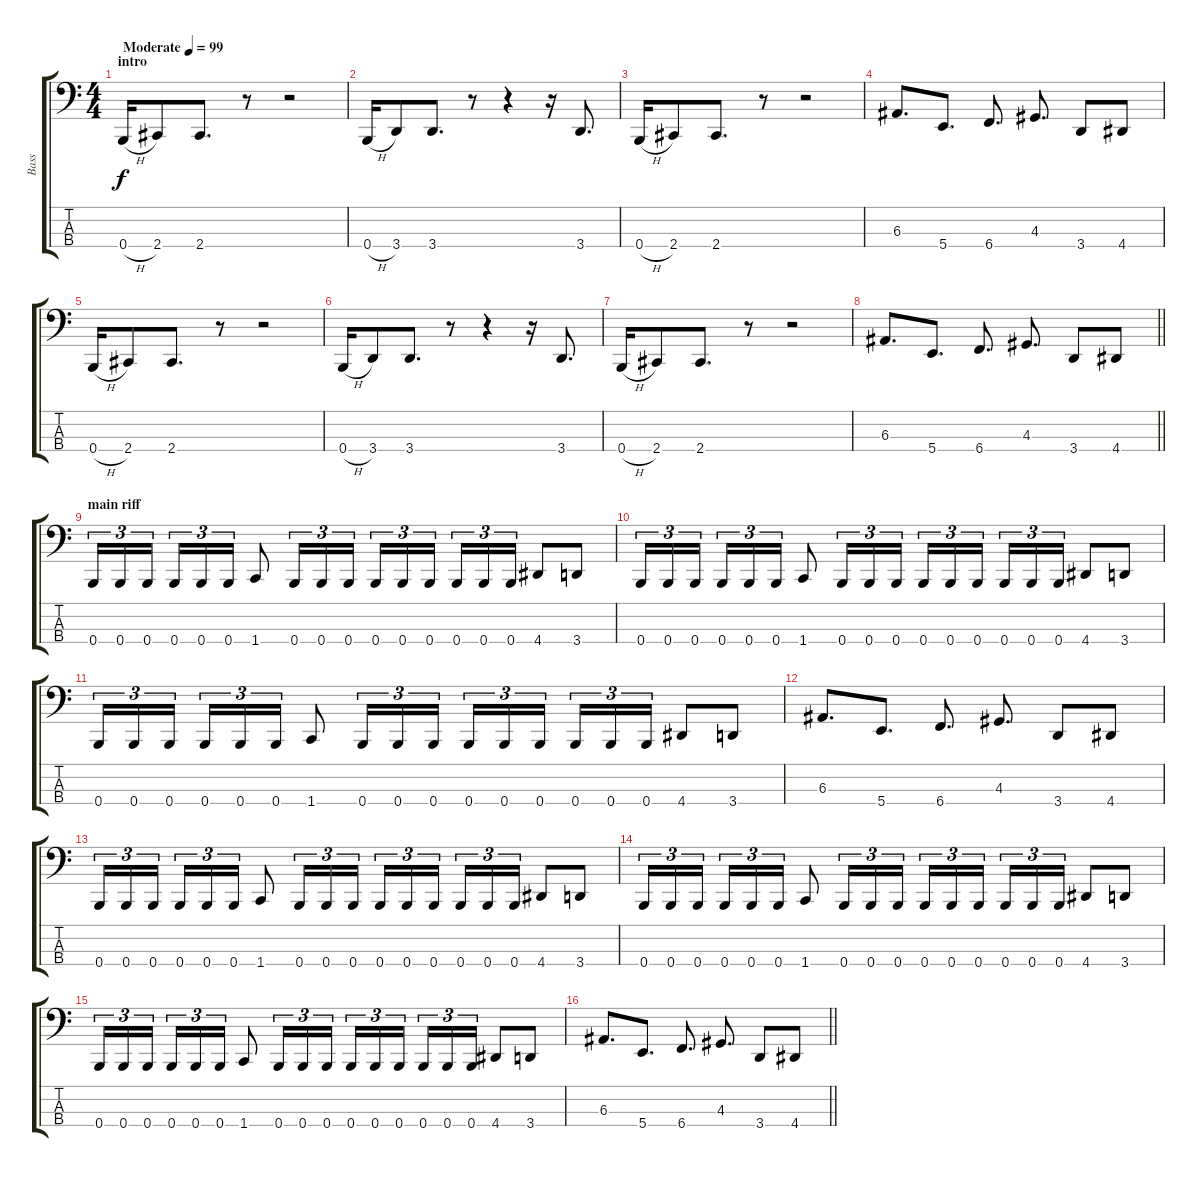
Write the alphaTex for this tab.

\track ("Bass" "Bass") {instrument electricbassfinger}
\staff {score tabs}
\tuning (D2 A1 E1 B0) {hide}
\ts (4 4)
\section ("" "intro")
\tempo (99 "Moderate")
\clef f4
\ks c
0.4{h}.16{dy f instrument electricbassfinger} 2.4.8 2.4.8{d} r.8 r.2 |
0.4{h}.16 3.4.8 3.4.8{d} r.8 r.4 r.16 3.4.8{d} |
0.4{h}.16 2.4.8 2.4.8{d} r.8 r.2 |
6.3.8{d} 5.4.8{d} 6.4.8{d} 4.3.8{d} 3.4.8 4.4.8 |
0.4{h}.16 2.4.8 2.4.8{d} r.8 r.2 |
0.4{h}.16 3.4.8 3.4.8{d} r.8 r.4 r.16 3.4.8{d} |
0.4{h}.16 2.4.8 2.4.8{d} r.8 r.2 |
\barLineRight lightlight
6.3.8{d} 5.4.8{d} 6.4.8{d} 4.3.8{d} 3.4.8 4.4.8 |
\section ("" "main riff")
0.4.16{tu (3 2)} 0.4.16{tu (3 2)} 0.4.16{tu (3 2) beam splitsecondary} 0.4.16{tu (3 2)} 0.4.16{tu (3 2)} 0.4.16{tu (3 2)} 1.4.8 0.4.16{tu (3 2)} 0.4.16{tu (3 2)} 0.4.16{tu (3 2)} 0.4.16{tu (3 2)} 0.4.16{tu (3 2)} 0.4.16{tu (3 2) beam splitsecondary} 0.4.16{tu (3 2)} 0.4.16{tu (3 2)} 0.4.16{tu (3 2)} 4.4.8 3.4.8 |
0.4.16{tu (3 2)} 0.4.16{tu (3 2)} 0.4.16{tu (3 2) beam splitsecondary} 0.4.16{tu (3 2)} 0.4.16{tu (3 2)} 0.4.16{tu (3 2)} 1.4.8 0.4.16{tu (3 2)} 0.4.16{tu (3 2)} 0.4.16{tu (3 2)} 0.4.16{tu (3 2)} 0.4.16{tu (3 2)} 0.4.16{tu (3 2) beam splitsecondary} 0.4.16{tu (3 2)} 0.4.16{tu (3 2)} 0.4.16{tu (3 2)} 4.4.8 3.4.8 |
0.4.16{tu (3 2)} 0.4.16{tu (3 2)} 0.4.16{tu (3 2) beam splitsecondary} 0.4.16{tu (3 2)} 0.4.16{tu (3 2)} 0.4.16{tu (3 2)} 1.4.8 0.4.16{tu (3 2)} 0.4.16{tu (3 2)} 0.4.16{tu (3 2)} 0.4.16{tu (3 2)} 0.4.16{tu (3 2)} 0.4.16{tu (3 2) beam splitsecondary} 0.4.16{tu (3 2)} 0.4.16{tu (3 2)} 0.4.16{tu (3 2)} 4.4.8 3.4.8 |
6.3.8{d} 5.4.8{d} 6.4.8{d} 4.3.8{d} 3.4.8 4.4.8 |
0.4.16{tu (3 2)} 0.4.16{tu (3 2)} 0.4.16{tu (3 2) beam splitsecondary} 0.4.16{tu (3 2)} 0.4.16{tu (3 2)} 0.4.16{tu (3 2)} 1.4.8 0.4.16{tu (3 2)} 0.4.16{tu (3 2)} 0.4.16{tu (3 2)} 0.4.16{tu (3 2)} 0.4.16{tu (3 2)} 0.4.16{tu (3 2) beam splitsecondary} 0.4.16{tu (3 2)} 0.4.16{tu (3 2)} 0.4.16{tu (3 2)} 4.4.8 3.4.8 |
0.4.16{tu (3 2)} 0.4.16{tu (3 2)} 0.4.16{tu (3 2) beam splitsecondary} 0.4.16{tu (3 2)} 0.4.16{tu (3 2)} 0.4.16{tu (3 2)} 1.4.8 0.4.16{tu (3 2)} 0.4.16{tu (3 2)} 0.4.16{tu (3 2)} 0.4.16{tu (3 2)} 0.4.16{tu (3 2)} 0.4.16{tu (3 2) beam splitsecondary} 0.4.16{tu (3 2)} 0.4.16{tu (3 2)} 0.4.16{tu (3 2)} 4.4.8 3.4.8 |
0.4.16{tu (3 2)} 0.4.16{tu (3 2)} 0.4.16{tu (3 2) beam splitsecondary} 0.4.16{tu (3 2)} 0.4.16{tu (3 2)} 0.4.16{tu (3 2)} 1.4.8 0.4.16{tu (3 2)} 0.4.16{tu (3 2)} 0.4.16{tu (3 2)} 0.4.16{tu (3 2)} 0.4.16{tu (3 2)} 0.4.16{tu (3 2) beam splitsecondary} 0.4.16{tu (3 2)} 0.4.16{tu (3 2)} 0.4.16{tu (3 2)} 4.4.8 3.4.8 |
\barLineRight lightlight
6.3.8{d} 5.4.8{d} 6.4.8{d} 4.3.8{d} 3.4.8 4.4.8
